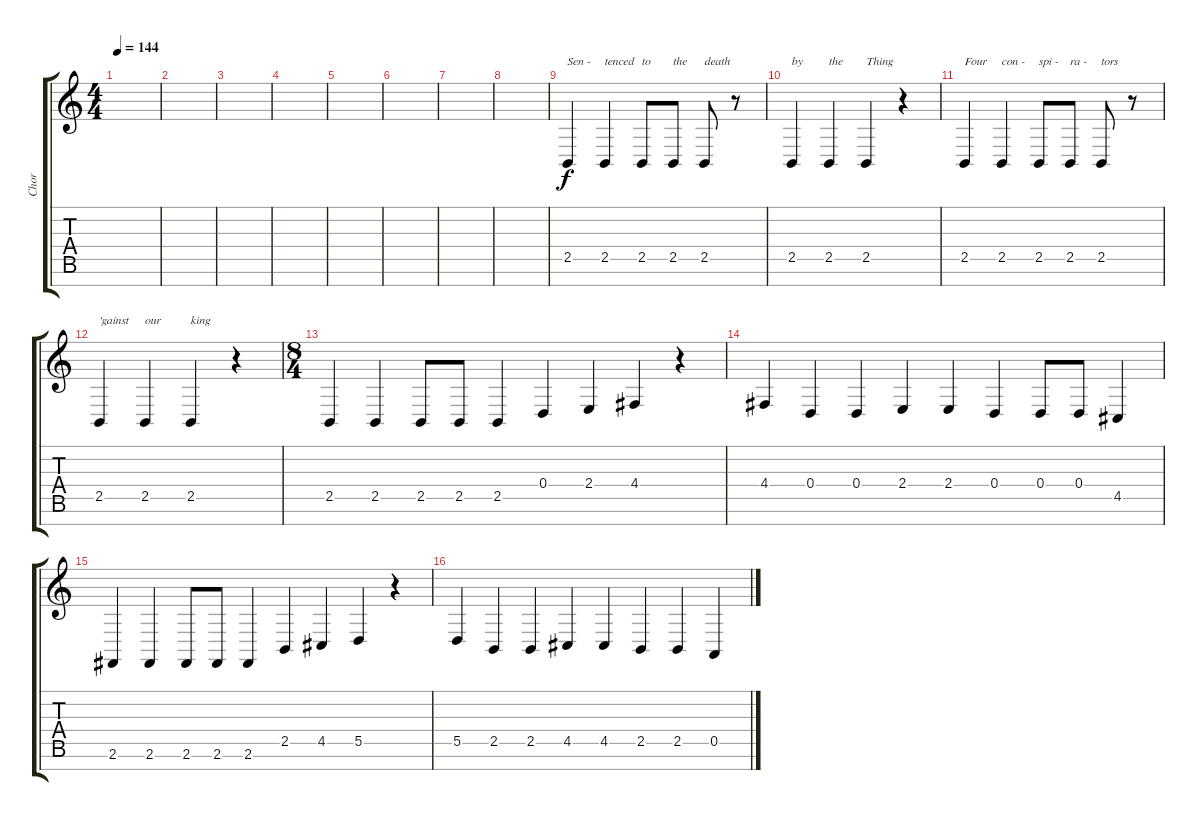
\track ("Chor" "Chor") {instrument trumpet}
\staff {score tabs}
\tuning (E4 B3 G3 D3 A2 E2 B1) {hide}
\ts (4 4)
\tempo 144
\clef g2
\ks c
|
|
|
|
|
|
|
|
2.5.4{txt "Sen -"} 2.5.4{txt "tenced"} 2.5.8{txt "to"} 2.5.8{txt "the"} 2.5.8{txt "death"} r.8 |
2.5.4{txt "by "} 2.5.4{txt "the"} 2.5.4{txt "Thing"} r.4 |
2.5.4{txt "Four"} 2.5.4{txt "con -"} 2.5.8{txt "spi -"} 2.5.8{txt "ra -"} 2.5.8{txt "tors"} r.8 |
2.5.4{txt "'gainst"} 2.5.4{txt "our"} 2.5.4{txt "king"} r.4 |
\ts (8 4)
2.5.4 2.5.4 2.5.8 2.5.8 2.5.4 0.4.4 2.4.4 4.4.4 r.4 |
4.4.4 0.4.4 0.4.4 2.4.4 2.4.4 0.4.4 0.4.8 0.4.8 4.5.4 |
2.6.4 2.6.4 2.6.8 2.6.8 2.6.4 2.5.4 4.5.4 5.5.4 r.4 |
5.5.4 2.5.4 2.5.4 4.5.4 4.5.4 2.5.4 2.5.4 0.5.4
